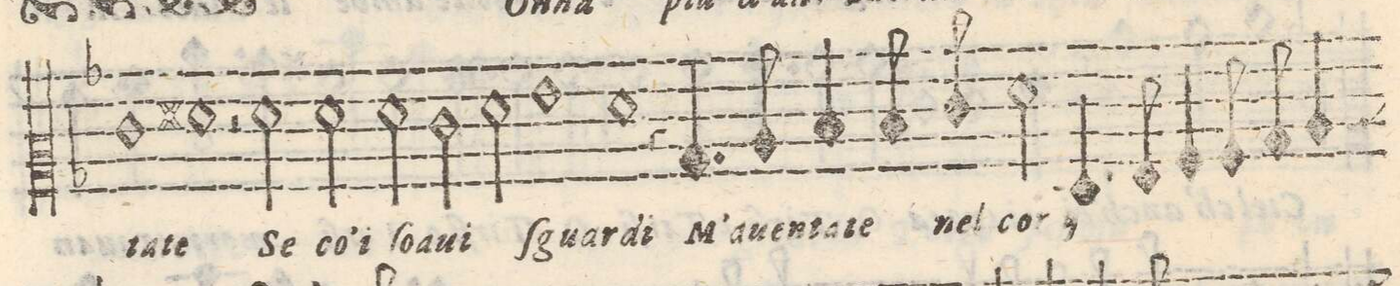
**kern	**text
*I"ALTO	*
*clefC2	*
*k[b-]	*
*met(C)	*
*M2/1	*
1e	-ta-
1f#X	-te
=6-	=6-
2r	.
2fny\	Se
2f\	co' i
2f\	ſo-
=7-	=7-
2e\	-a-
2f\	-ui
1g	ſguar-
=8-	=8-
1f	-di
4r	.
4.B-/	M' a-
8c/	-uen-
4d/	-ta-
=9-	=9-
8d/	-te
8e/	nel
2f\	cor
*	*ij
4.F/	M' a-
8G/	-uen-
4A/	-ta-
8A/	-te
8B-/	nel
4c/	cor
*custos:c	*Xij
=10-	=10-
*-	*-
